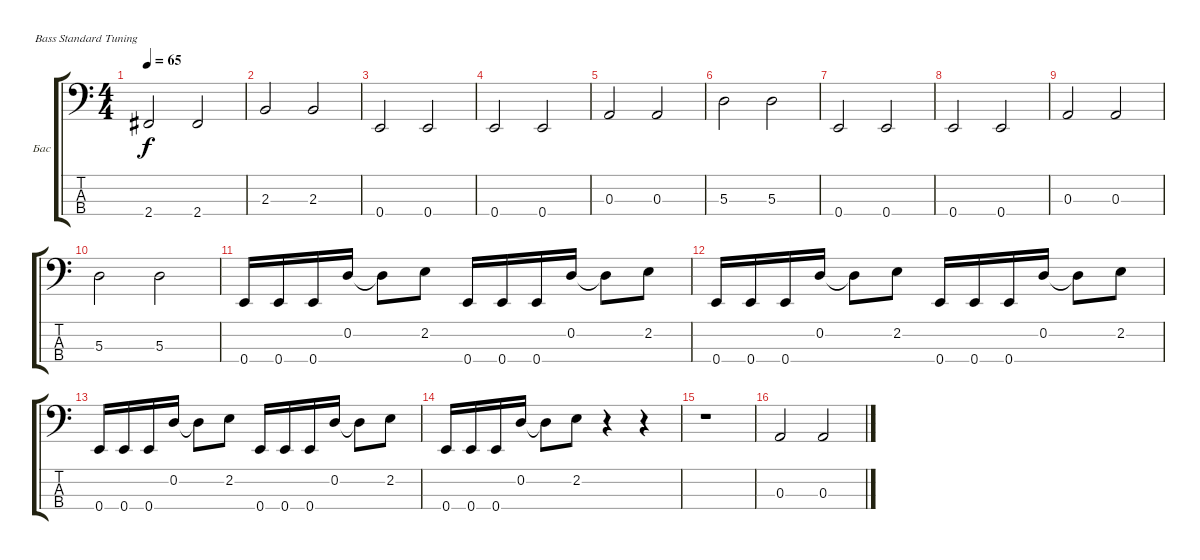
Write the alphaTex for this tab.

\bracketExtendMode groupsimilarinstruments
\firstSystemTrackNameOrientation horizontal
\otherSystemsTrackNameOrientation horizontal
\track ("Бас" "Бас") {instrument electricbassfinger}
\staff {score tabs}
\tuning (G2 D2 A1 E1)
\ts (4 4)
\tempo 65
\clef f4
\ks c
2.4.2{dy f} 2.4.2 |
2.3.2 2.3.2 |
0.4.2 0.4.2 |
0.4.2 0.4.2 |
0.3.2 0.3.2 |
5.3.2 5.3.2 |
0.4.2 0.4.2 |
0.4.2 0.4.2 |
0.3.2 0.3.2 |
5.3.2 5.3.2 |
0.4.16 0.4.16 0.4.16 0.2.16 0.2{t}.8 2.2.8 0.4.16 0.4.16 0.4.16 0.2.16 0.2{t}.8 2.2.8 |
0.4.16 0.4.16 0.4.16 0.2.16 0.2{t}.8 2.2.8 0.4.16 0.4.16 0.4.16 0.2.16 0.2{t}.8 2.2.8 |
0.4.16 0.4.16 0.4.16 0.2.16 0.2{t}.8 2.2.8 0.4.16 0.4.16 0.4.16 0.2.16 0.2{t}.8 2.2.8 |
0.4.16 0.4.16 0.4.16 0.2.16 0.2{t}.8 2.2.8 r.4 r.4 |
r.1 |
0.3.2 0.3.2
